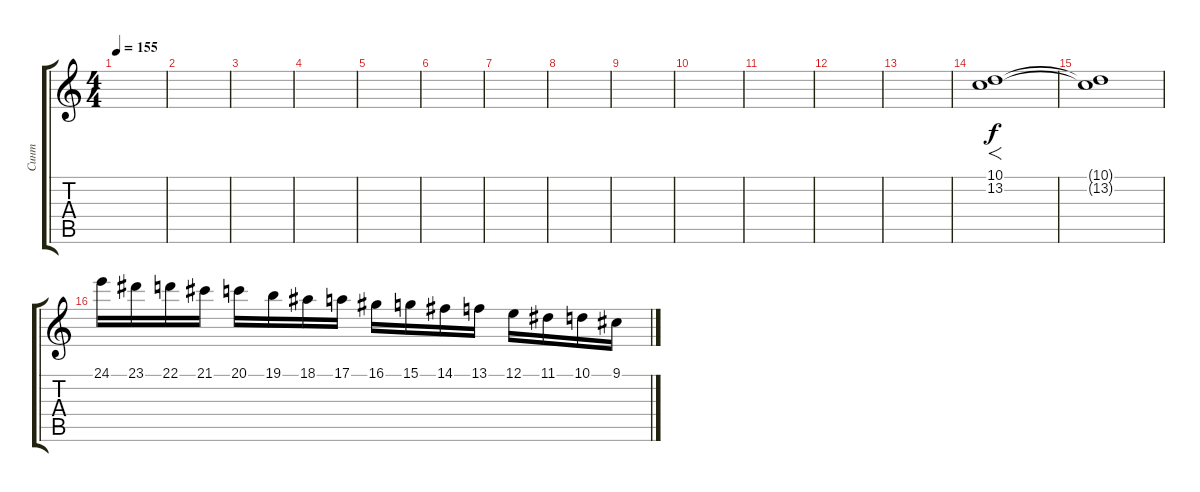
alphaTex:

\track ("Синт" "Синт") {instrument seashore}
\staff {score tabs}
\tuning (E4 B3 G3 D3 A2 E2) {hide}
\ts (4 4)
\tempo 155
\clef g2
\ks c
|
|
|
|
|
|
|
|
|
|
|
|
|
(10.1 13.2).1{f} |
(10.1{t} 13.2{t}).1 |
24.1.16{volume 10 instrument guitarfretnoise} 23.1.16 22.1.16 21.1.16 20.1.16 19.1.16 18.1.16 17.1.16 16.1.16 15.1.16 14.1.16 13.1.16 12.1.16 11.1.16 10.1.16 9.1.16
